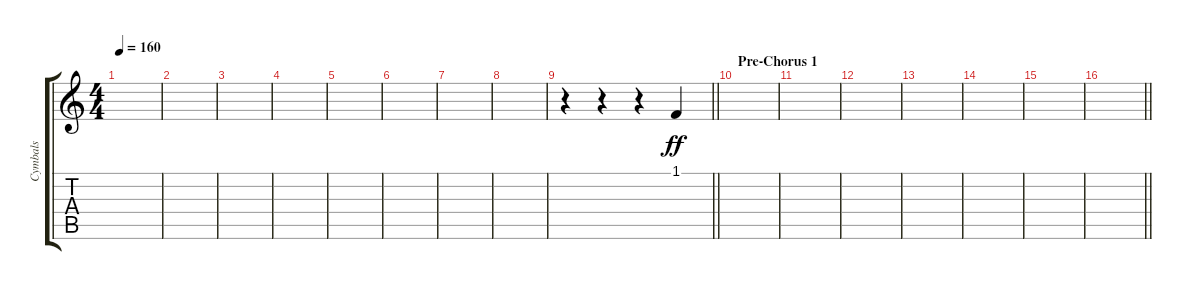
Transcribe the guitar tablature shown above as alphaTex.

\track ("Cymbals" "Cymbals") {instrument reversecymbal}
\staff {score tabs}
\tuning (E4 B3 G3 D3 A2 E2) {hide}
\ts (4 4)
\tempo 160
\clef g2
\ks c
|
|
|
|
|
|
|
|
\barLineRight lightlight
r.4 r.4 r.4 1.1.4{dy ff} |
\section ("" "Pre-Chorus 1")
|
|
|
|
|
|
\barLineRight lightlight
